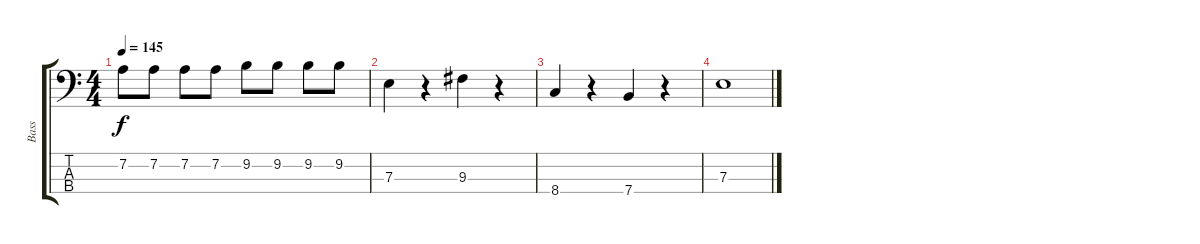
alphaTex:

\track ("Bass" "Bass") {instrument electricbassfinger}
\staff {score tabs}
\tuning (G2 D2 A1 E1) {hide}
\ts (4 4)
\tempo 145
\clef f4
\ks c
7.2.8{dy f} 7.2.8 7.2.8 7.2.8 9.2.8 9.2.8 9.2.8 9.2.8 |
7.3.4 r.4 9.3.4 r.4 |
8.4.4 r.4 7.4.4 r.4 |
7.3.1
